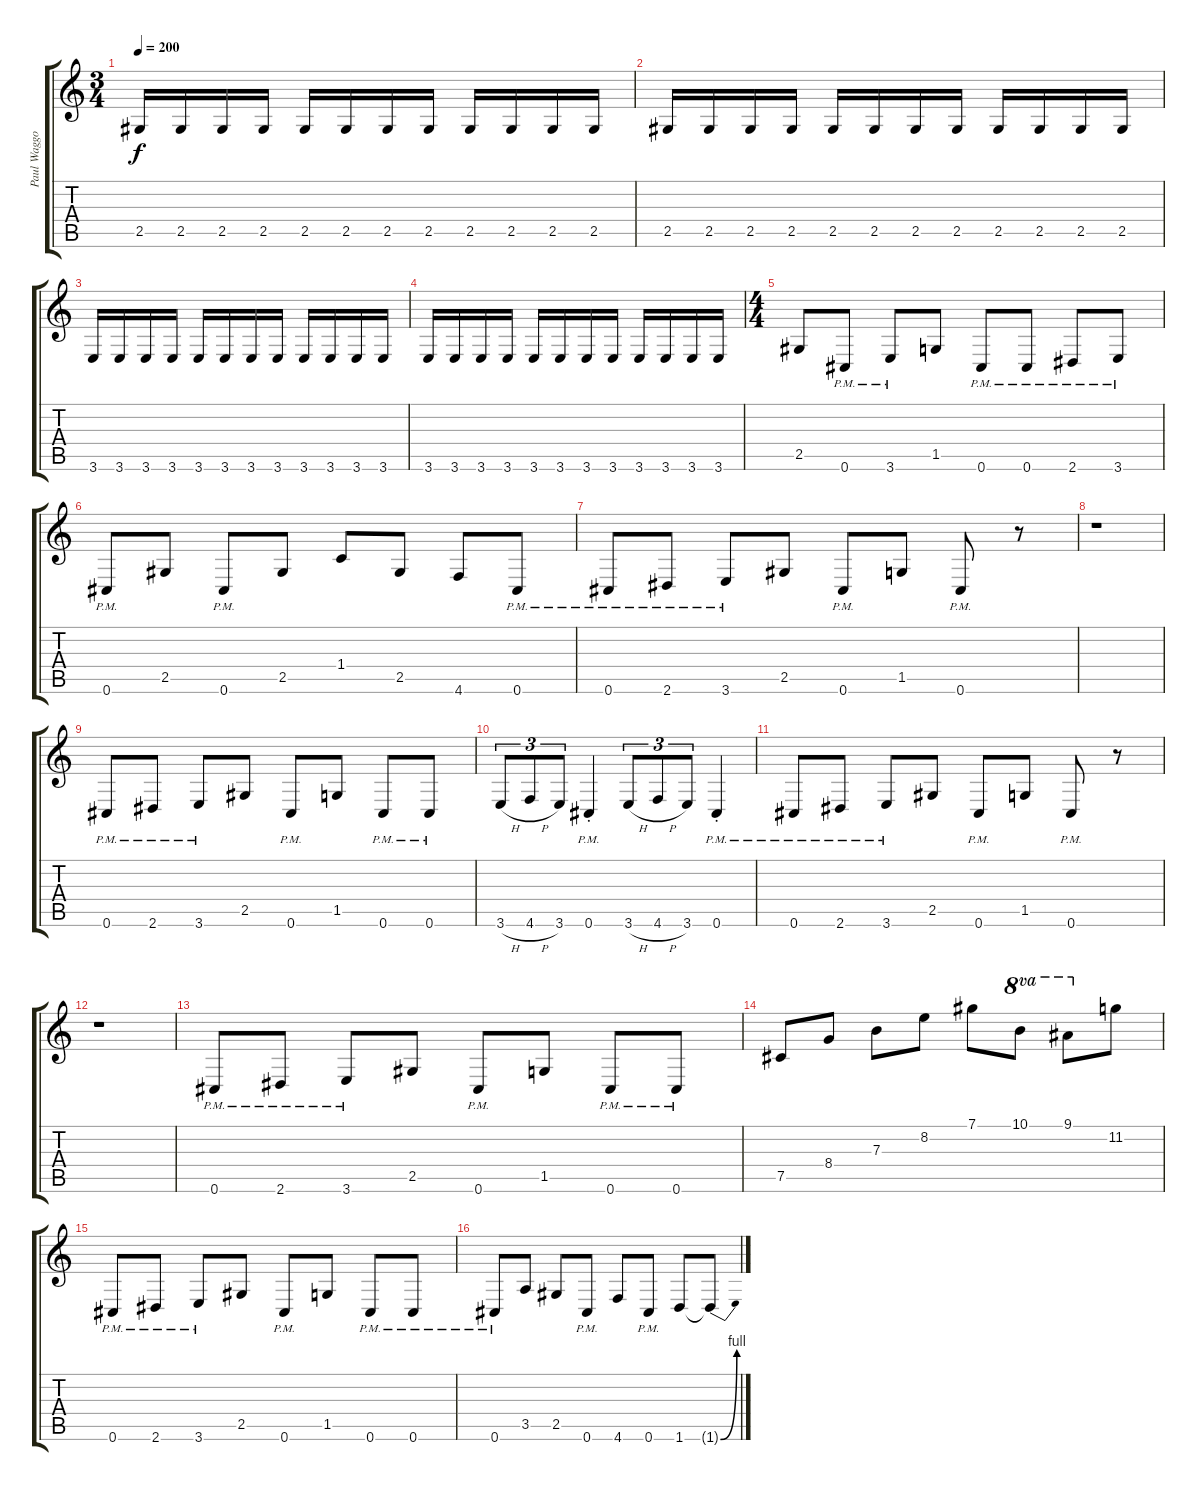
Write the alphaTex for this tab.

\track ("Paul Waggoner Rhythm Gtr." "Paul Waggo") {instrument distortionguitar}
\staff {score tabs}
\tuning (Db4 Ab3 E3 B2 Gb2 Db2) {hide}
\ts (3 4)
\tempo 200
\clef g2
\ks c
2.5.16{dy f} 2.5.16 2.5.16 2.5.16 2.5.16 2.5.16 2.5.16 2.5.16 2.5.16 2.5.16 2.5.16 2.5.16 |
2.5.16 2.5.16 2.5.16 2.5.16 2.5.16 2.5.16 2.5.16 2.5.16 2.5.16 2.5.16 2.5.16 2.5.16 |
3.6.16 3.6.16 3.6.16 3.6.16 3.6.16 3.6.16 3.6.16 3.6.16 3.6.16 3.6.16 3.6.16 3.6.16 |
3.6.16 3.6.16 3.6.16 3.6.16 3.6.16 3.6.16 3.6.16 3.6.16 3.6.16 3.6.16 3.6.16 3.6.16 |
\ts (4 4)
2.5.8 0.6{pm}.8 3.6{pm}.8 1.5.8 0.6{pm}.8 0.6{pm}.8 2.6{pm}.8 3.6{pm}.8 |
0.6{pm}.8 2.5.8 0.6{pm}.8 2.5.8 1.4.8 2.5.8 4.6.8 0.6{pm}.8 |
0.6{pm}.8 2.6{pm}.8 3.6{pm}.8 2.5.8 0.6{pm}.8 1.5.8 0.6{pm}.8 r.8 |
r.1 |
0.6{pm}.8 2.6{pm}.8 3.6{pm}.8 2.5.8 0.6{pm}.8 1.5.8 0.6{pm}.8 0.6{pm}.8 |
3.6{h}.8{tu (3 2)} 4.6{h}.8{tu (3 2)} 3.6.8{tu (3 2)} 0.6{pm st}.4 3.6{h}.8{tu (3 2)} 4.6{h}.8{tu (3 2)} 3.6.8{tu (3 2)} 0.6{pm st}.4 |
0.6{pm}.8 2.6{pm}.8 3.6{pm}.8 2.5.8 0.6{pm}.8 1.5.8 0.6{pm}.8 r.8 |
r.1 |
0.6{pm}.8 2.6{pm}.8 3.6{pm}.8 2.5.8 0.6{pm}.8 1.5.8 0.6{pm}.8 0.6{pm}.8 |
7.5.8 8.4.8 7.3.8 8.2.8 7.1.8 10.1.8{ot 8va} 9.1.8{ot 8va} 11.2.8 |
0.6{pm}.8 2.6{pm}.8 3.6{pm}.8 2.5.8 0.6{pm}.8 1.5.8 0.6{pm}.8 0.6{pm}.8 |
0.6{pm}.8 3.5.8 2.5.8 0.6{pm}.8 4.6.8 0.6{pm}.8 1.6.8 1.6{be (bend 0 0 60 4) t}.8
